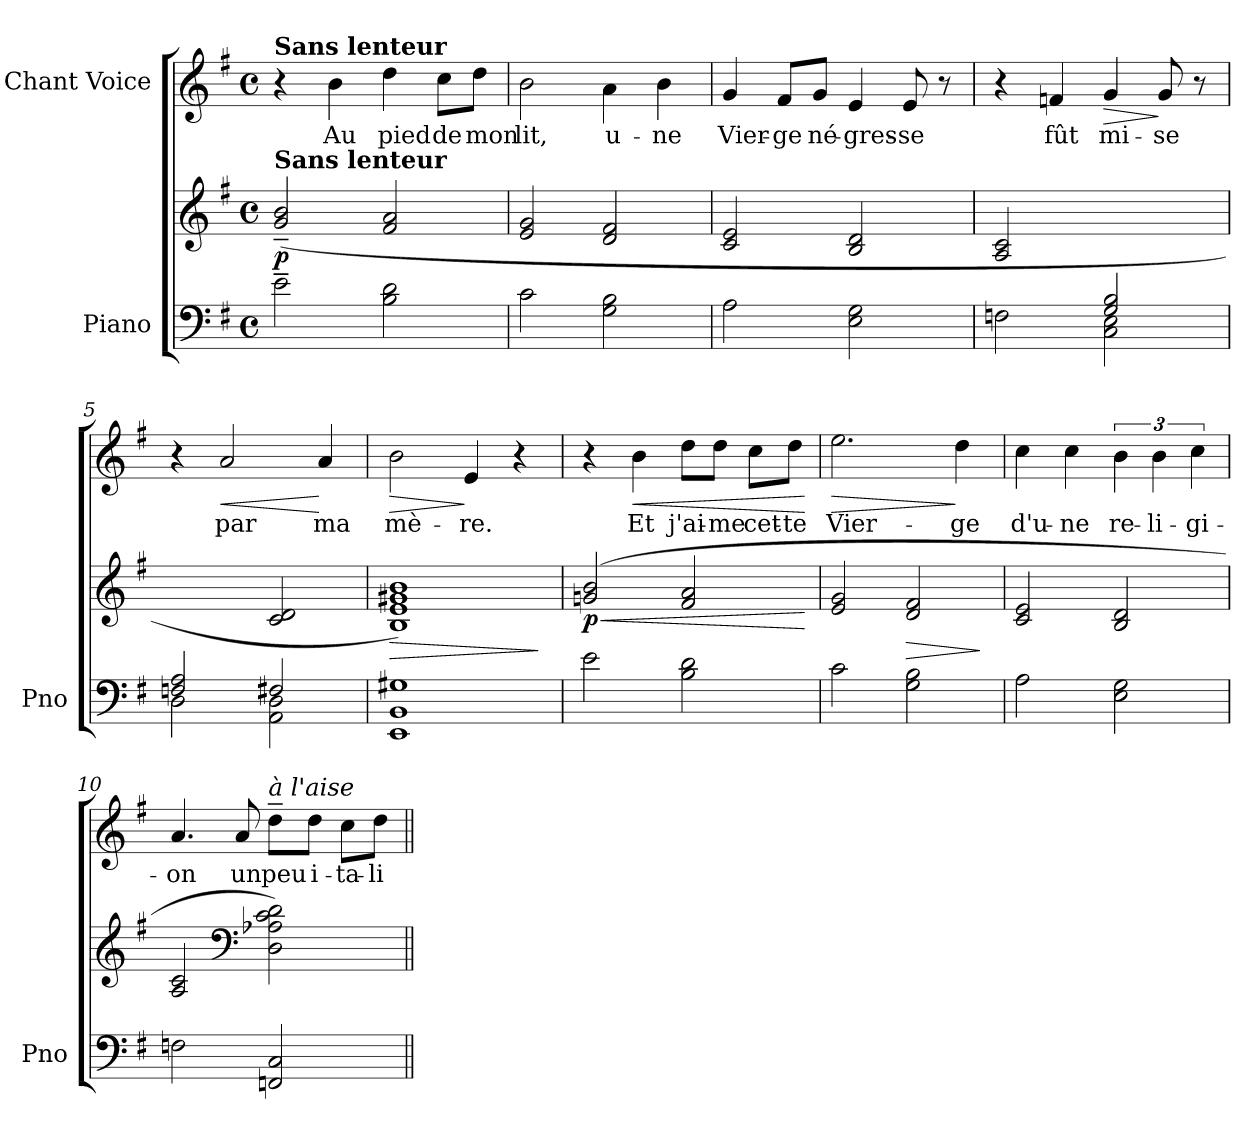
**kern	**kern	**dynam	**kern	**text	**dynam
*part2	*part2	*part2	*part1	*part1	*part1
*staff3	*staff2	*staff2/3	*staff1	*staff1	*staff1
*I"Piano	*	*	*I"Chant Voice	*	*
*I'Pno	*	*	*	*	*
*clefF4	*clefG2	*	*clefG2	*	*
*k[f#]	*k[f#]	*	*k[f#]	*	*
*M4/4	*M4/4	*	*M4/4	*	*
*met(c)	*met(c)	*	*met(c)	*	*
=1	=1	=1	=1	=1	=1
!	!	!	!LO:TX:a:B:t=Sans lenteur	!	!
!	!LO:TX:a:B:t=Sans lenteur	!	!	!	!
!	!	!LO:DY:b	!	!	!
2e~\	(>2g/~ 2b/~	p	4r	.	.
!	!	!	!	!LO:LY:b	!LO:DY:a
!	!	!	!	!	!LO:DY:n=1:a
.	.	.	4b\	Au	p other-dynamics
!	!	!	!	!LO:LY:b	!
2B\ 2d\	2f#/ 2a/	.	4dd\	pied	.
!	!	!	!	!LO:LY:b	!
.	.	.	8cc\L	de	.
!	!	!	!	!LO:LY:b	!
.	.	.	8dd\J	mon	.
=2	=2	=2	=2	=2	=2
!	!	!	!	!LO:LY:b	!
2c\	2e/ 2g/	.	2b\	lit,	.
!	!	!	!	!LO:LY:b	!
2G\ 2B\	2d/ 2f#/	.	4a\	u-	.
!	!	!	!	!LO:LY:b	!
.	.	.	4b\	-ne	.
=3	=3	=3	=3	=3	=3
!	!	!	!	!LO:LY:b	!
2A\	2c/ 2e/	.	4g/	Vier-	.
!	!	!	!	!LO:LY:b	!
.	.	.	8f#/L	-ge	.
!	!	!	!	!LO:LY:b	!
.	.	.	8g/J	né-	.
!	!	!	!	!LO:LY:b	!
2E\ 2G\	2B/ 2d/	.	4e/	-gres-	.
!	!	!	!	!LO:LY:b	!
.	.	.	8e/	-se	.
.	.	.	8r	.	.
!!LO:LB:g=z
=4	=4	=4	=4	=4	=4
*^	*	*	*	*	*
2ryy	2Fn\	2A/ 2c/	.	4r	.	.
!	!	!	!	!	!LO:LY:b	!
.	.	.	.	4fn/	fût	.
!	!	!	!	!	!LO:LY:b	!LO:HP:b
2G/ 2B/	2C\ 2E\	2ryy	.	4g/	mi-	>
!	!	!	!	!	!LO:LY:b	!
.	.	.	.	8g/	-se	]
.	.	.	.	8r	.	.
=5	=5	=5	=5	=5	=5	=5
*	*^	*	*	*	*	*
2Fn/ 2A/	2ryy	2D\	2ryy	.	4r	.	.
!	!	!	!	!	!	!LO:LY:b	!LO:HP:b
.	.	.	.	.	2a/	par	<
2ryy	2F#X/	2AA\ 2D\	2c/ 2d/	.	.	.	.
!	!	!	!	!	!	!LO:LY:b	!
.	.	.	.	.	4a/	ma	[
*v	*v	*v	*	*	*	*	*
=6	=6	=6	=6	=6	=6
!	!	!LO:HP:b	!	!LO:LY:b	!LO:HP:b
1EE 1BB 1G#X	1B 1e 1g#X 1b)	>	2b\	mè-	>
!	!	!	!	!LO:LY:b	!
.	.	.	4e/	-re.	]
.	.	.	4r	.	.
.	.	]	.	.	.
=7	=7	=7	=7	=7	=7
!	!	!LO:HP:b	!	!	!
!	!	!LO:DY:n=1:b	!	!	!
2e\	(>2gn/ 2b/	< p	4r	.	.
!	!	!	!	!LO:LY:b	!LO:HP:b
.	.	.	4b\	Et	<
!	!	!	!	!LO:LY:b	!
2B\ 2d\	2f#/ 2a/	.	8dd\L	j'ai-	.
!	!	!	!	!LO:LY:b	!
.	.	.	8dd\J	-me	.
!	!	!	!	!LO:LY:b	!
.	.	.	8cc\L	cet-	.
!	!	!	!	!LO:LY:b	!
.	.	.	8dd\J	-te	.
.	.	[	.	.	[
!!LO:LB:g=z
=8	=8	=8	=8	=8	=8
!	!	!	!	!LO:LY:b	!LO:HP:b
2c\	2e/ 2g/	.	2.ee\	Vier-	>
!	!	!LO:HP:b	!	!	!
2G\ 2B\	2d/ 2f#/	>	.	.	.
!	!	!	!	!LO:LY:b	!
.	.	.	4dd\	-ge	]
.	.	]	.	.	.
=9	=9	=9	=9	=9	=9
!	!	!	!	!LO:LY:b	!
2A\	2c/ 2e/	.	4cc\	d'u-	.
!	!	!	!	!LO:LY:b	!
.	.	.	4cc\	-ne	.
!	!	!	!	!LO:LY:b	!
2E\ 2G\	2B/ 2d/	.	6b\	re-	.
!	!	!	!	!LO:LY:b	!
.	.	.	6b\	-li-	.
!	!	!	!	!LO:LY:b	!
.	.	.	6cc\	-gi-	.
=10	=10	=10	=10	=10	=10
!	!	!	!	!LO:LY:b	!
2Fn\	2A/ 2c/	.	4.a/	-on	.
!	!	!	!	!LO:LY:b	!
.	.	.	8a/	un	.
*	*clefF4	*	*	*	*
*	*	*	*MM108	*	*
!	!	!	!LO:TX:a:i:t=à l'aise	!	!
!	!	!	!	!LO:LY:b	!
2FFn/ 2C/	2D\ 2A-X\ 2c\ 2d\)	.	8dd~\L	peu	.
!	!	!	!	!LO:LY:b	!
.	.	.	8dd\J	i-	.
!	!	!	!	!LO:LY:b	!
.	.	.	8cc\L	-ta-	.
!	!	!	!	!LO:LY:b	!
.	.	.	8dd\J	-li-	.
=||	=||	=||	=||	=||	=||
*-	*-	*-	*-	*-	*-
